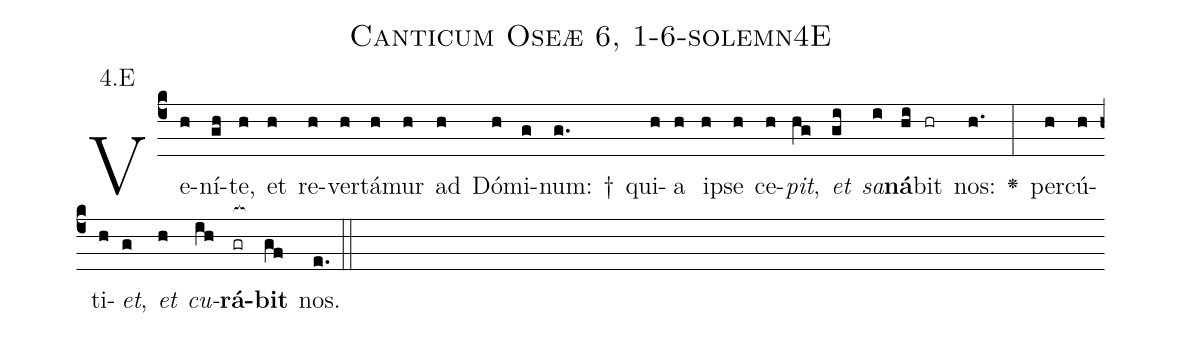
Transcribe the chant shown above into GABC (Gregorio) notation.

name: Canticum Oseæ 6, 1-6-solemn4E;
annotation: 4.E;
%%
(c4)Ve(h)ní(gh)te,(h) et(h) re(h)ver(h)tá(h)mur(h) ad(h) Dó(h)mi(g)num: †(g.) qui(h)a(h) i(h)pse(h) ce(h)<i>pit</i>,(hg) <i>et</i>(gi) <i>sa</i>(i)<b>ná</b>(hi)bit(hr) nos:(h.) <v>\greheightstar</v>(:) per(h)cú(h)ti(h)<i>et</i>,(g) <i>et</i>(h) <i>cu</i>(ih)<b>rá</b>(gr[ocb:1{])<b>bit</b>(gf[ocb:0}]) nos.(e.) (::)


%E(h) u(g) o(h) u(ih) a(gf) e.(e.) (::)
